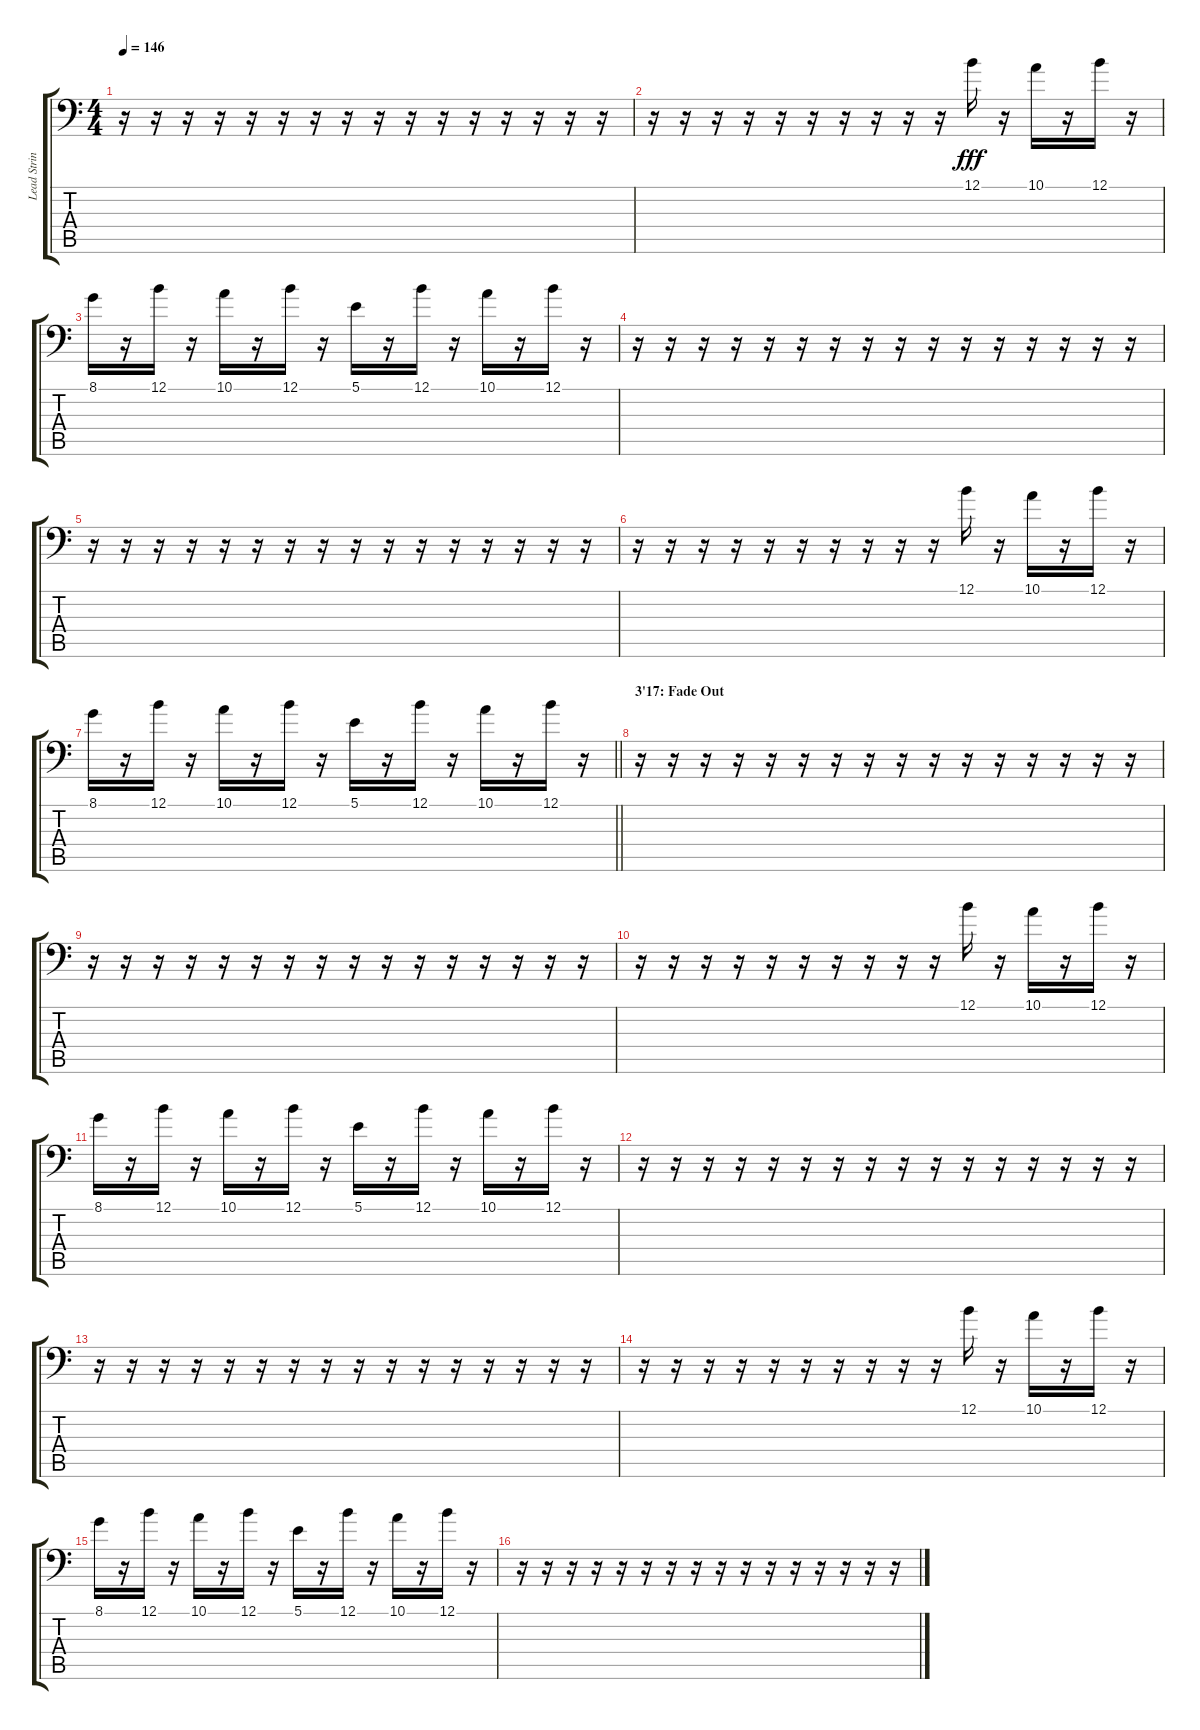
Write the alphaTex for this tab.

\track ("Lead Strings" "Lead Strin") {instrument stringensemble1}
\staff {score tabs}
\tuning (B3 Gb3 D3 A2 E2 A1) {hide}
\ts (4 4)
\tempo 146
\clef f4
\ks c
r.16{dy fff} r.16 r.16 r.16 r.16 r.16 r.16 r.16 r.16 r.16 r.16 r.16 r.16 r.16 r.16 r.16 |
r.16 r.16 r.16 r.16 r.16 r.16 r.16 r.16 r.16 r.16 12.1.16 r.16 10.1.16 r.16 12.1.16 r.16 |
8.1.16 r.16 12.1.16 r.16 10.1.16 r.16 12.1.16 r.16 5.1.16 r.16 12.1.16 r.16 10.1.16 r.16 12.1.16 r.16 |
r.16 r.16 r.16 r.16 r.16 r.16 r.16 r.16 r.16 r.16 r.16 r.16 r.16 r.16 r.16 r.16 |
r.16 r.16 r.16 r.16 r.16 r.16 r.16 r.16 r.16 r.16 r.16 r.16 r.16 r.16 r.16 r.16 |
r.16 r.16 r.16 r.16 r.16 r.16 r.16 r.16 r.16 r.16 12.1.16 r.16 10.1.16 r.16 12.1.16 r.16 |
\barLineRight lightlight
8.1.16 r.16 12.1.16 r.16 10.1.16 r.16 12.1.16 r.16 5.1.16 r.16 12.1.16 r.16 10.1.16 r.16 12.1.16 r.16 |
\section ("" "3'17: Fade Out")
r.16{volume 10} r.16 r.16 r.16 r.16 r.16 r.16 r.16 r.16 r.16 r.16 r.16 r.16 r.16 r.16 r.16 |
r.16 r.16 r.16 r.16 r.16 r.16 r.16 r.16 r.16 r.16 r.16 r.16 r.16 r.16 r.16 r.16 |
r.16 r.16 r.16 r.16 r.16 r.16 r.16 r.16 r.16 r.16 12.1.16 r.16 10.1.16 r.16 12.1.16 r.16 |
8.1.16 r.16 12.1.16 r.16 10.1.16 r.16 12.1.16 r.16 5.1.16 r.16 12.1.16 r.16 10.1.16 r.16 12.1.16 r.16 |
r.16{volume 5} r.16 r.16 r.16 r.16 r.16 r.16 r.16 r.16 r.16 r.16 r.16 r.16 r.16 r.16 r.16 |
r.16 r.16 r.16 r.16 r.16 r.16 r.16 r.16 r.16 r.16 r.16 r.16 r.16 r.16 r.16 r.16 |
r.16 r.16 r.16 r.16 r.16 r.16 r.16 r.16 r.16 r.16 12.1.16 r.16 10.1.16 r.16 12.1.16 r.16 |
8.1.16 r.16 12.1.16 r.16 10.1.16 r.16 12.1.16 r.16 5.1.16 r.16 12.1.16 r.16 10.1.16 r.16 12.1.16 r.16 |
r.16{volume 3} r.16 r.16 r.16 r.16 r.16 r.16 r.16 r.16 r.16 r.16 r.16 r.16 r.16 r.16 r.16
